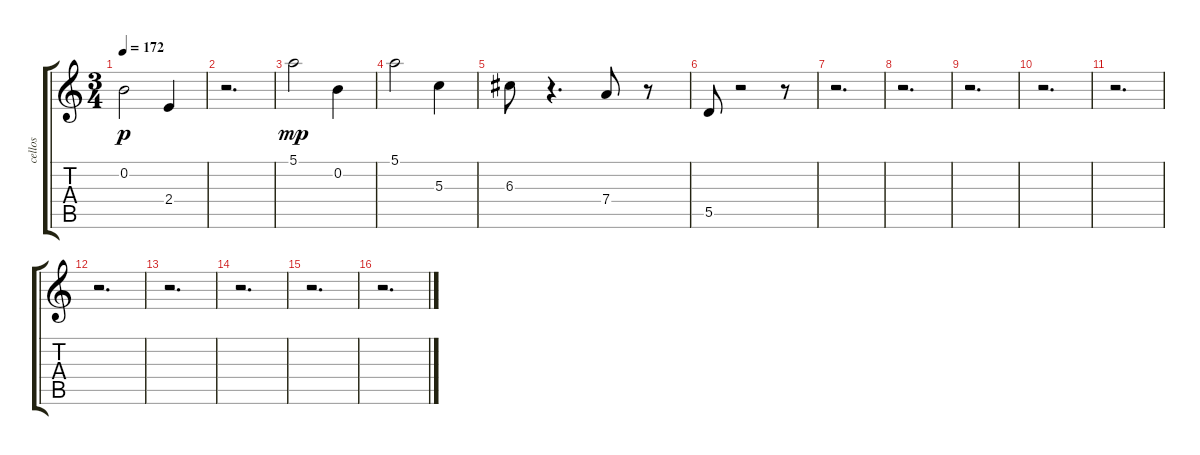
\track ("cellos" "cellos") {instrument contrabass}
\staff {score tabs}
\tuning (E4 B3 G3 D3 A2 E2) {hide}
\ts (3 4)
\tempo 172
\clef g2
\ks c
0.2.2{dy p} 2.4.4 |
r.2{d} |
5.1.2{dy mp} 0.2.4 |
5.1.2 5.3.4 |
6.3.8 r.4{d} 7.4.8 r.8 |
5.5.8 r.2 r.8 |
r.2{d} |
r.2{d} |
r.2{d} |
r.2{d} |
r.2{d} |
r.2{d} |
r.2{d} |
r.2{d} |
r.2{d} |
r.2{d}
